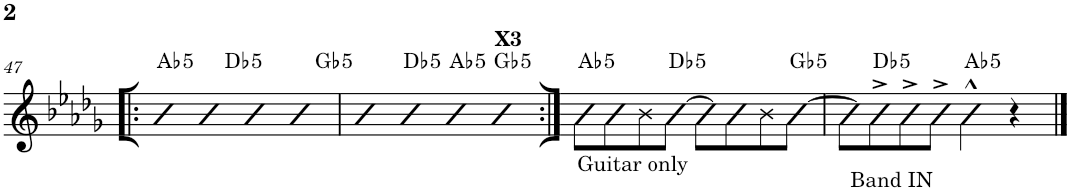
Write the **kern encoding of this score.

**kern	**harte
*part1	*part1
*staff1	*
*I"Piano	*
*I'Pno.	*
!!LO:PB:g=z
*clefG2	*
*k[b-e-a-d-g-]	*
*M4/4	*
=47!|:	=47!|:
!	!LO:H:kt=5
*^	*
4b-	4.ryy	Ab:(1,5)
4b-	.	.
!	!	!LO:H:kt=5
.	2ryy	Db:(1,5)
4b-	.	.
4b-	.	.
!	!	!LO:H:kt=5
.	8ryy	Gb:(1,5)
*v	*v	*
=48	=48
4b-	.
!	!LO:H:kt=5
4b-	Db:(1,5)
!	!LO:H:kt=5
4b-	Ab:(1,5)
!LO:TX:a:B:t=X3	!LO:H:kt=5
4b-	Gb:(1,5)
=49:|!	=49:|!
!LO:TX:b:t=Guitar only	!LO:H:kt=5
8b-\L	Ab:(1,5)
8b-\	.
8b-\	.
!	!LO:H:kt=5
[8b-\J	Db:(1,5)
8b-\L]	.
8b-\	.
8b-\	.
!	!LO:H:kt=5
[8b-\J	Gb:(1,5)
=50	=50
8b-\L]	.
!LO:TX:b:t=Band IN	!LO:H:kt=5
8b-^\	Db:(1,5)
8b-^\	.
8b-^\J	.
!	!LO:H:kt=5
4b-^^\	Ab:(1,5)
4r	.
==	==
*-	*-
